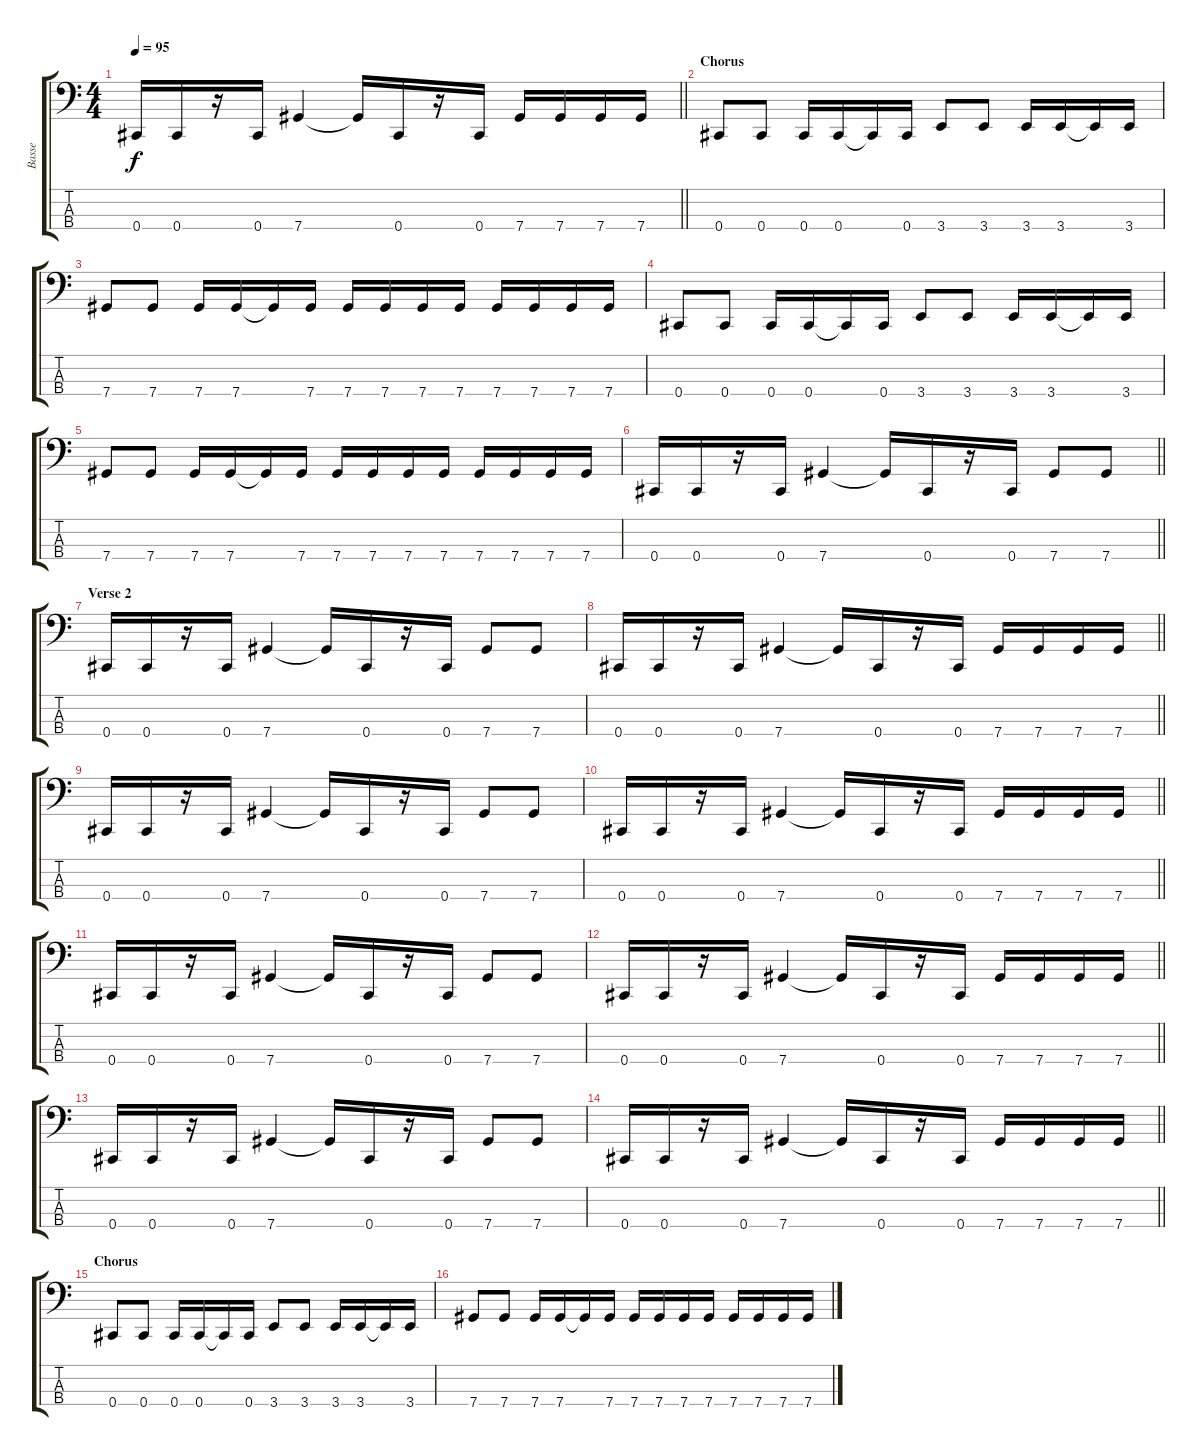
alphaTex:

\track ("Basse" "Basse") {instrument slapbass1}
\staff {score tabs}
\tuning (Gb2 Db2 Ab1 Db1) {hide}
\ts (4 4)
\tempo 95
\clef f4
\barLineRight lightlight
\ks c
0.4.16{dy f} 0.4.16 r.16 0.4.16 7.4.4 7.4{t}.16 0.4.16 r.16 0.4.16 7.4.16 7.4.16 7.4.16 7.4.16 |
\section ("" "Chorus")
0.4.8 0.4.8 0.4.16 0.4.16 0.4{t}.16 0.4.16 3.4.8 3.4.8 3.4.16 3.4.16 3.4{t}.16 3.4.16 |
7.4.8 7.4.8 7.4.16 7.4.16 7.4{t}.16 7.4.16 7.4.16 7.4.16 7.4.16 7.4.16 7.4.16 7.4.16 7.4.16 7.4.16 |
0.4.8 0.4.8 0.4.16 0.4.16 0.4{t}.16 0.4.16 3.4.8 3.4.8 3.4.16 3.4.16 3.4{t}.16 3.4.16 |
7.4.8 7.4.8 7.4.16 7.4.16 7.4{t}.16 7.4.16 7.4.16 7.4.16 7.4.16 7.4.16 7.4.16 7.4.16 7.4.16 7.4.16 |
\barLineRight lightlight
0.4.16 0.4.16 r.16 0.4.16 7.4.4 7.4{t}.16 0.4.16 r.16 0.4.16 7.4.8 7.4.8 |
\section ("" "Verse 2")
0.4.16 0.4.16 r.16 0.4.16 7.4.4 7.4{t}.16 0.4.16 r.16 0.4.16 7.4.8 7.4.8 |
\barLineRight lightlight
0.4.16 0.4.16 r.16 0.4.16 7.4.4 7.4{t}.16 0.4.16 r.16 0.4.16 7.4.16 7.4.16 7.4.16 7.4.16 |
0.4.16 0.4.16 r.16 0.4.16 7.4.4 7.4{t}.16 0.4.16 r.16 0.4.16 7.4.8 7.4.8 |
\barLineRight lightlight
0.4.16 0.4.16 r.16 0.4.16 7.4.4 7.4{t}.16 0.4.16 r.16 0.4.16 7.4.16 7.4.16 7.4.16 7.4.16 |
0.4.16 0.4.16 r.16 0.4.16 7.4.4 7.4{t}.16 0.4.16 r.16 0.4.16 7.4.8 7.4.8 |
\barLineRight lightlight
0.4.16 0.4.16 r.16 0.4.16 7.4.4 7.4{t}.16 0.4.16 r.16 0.4.16 7.4.16 7.4.16 7.4.16 7.4.16 |
0.4.16 0.4.16 r.16 0.4.16 7.4.4 7.4{t}.16 0.4.16 r.16 0.4.16 7.4.8 7.4.8 |
\barLineRight lightlight
0.4.16 0.4.16 r.16 0.4.16 7.4.4 7.4{t}.16 0.4.16 r.16 0.4.16 7.4.16 7.4.16 7.4.16 7.4.16 |
\section ("" "Chorus")
0.4.8 0.4.8 0.4.16 0.4.16 0.4{t}.16 0.4.16 3.4.8 3.4.8 3.4.16 3.4.16 3.4{t}.16 3.4.16 |
7.4.8 7.4.8 7.4.16 7.4.16 7.4{t}.16 7.4.16 7.4.16 7.4.16 7.4.16 7.4.16 7.4.16 7.4.16 7.4.16 7.4.16
